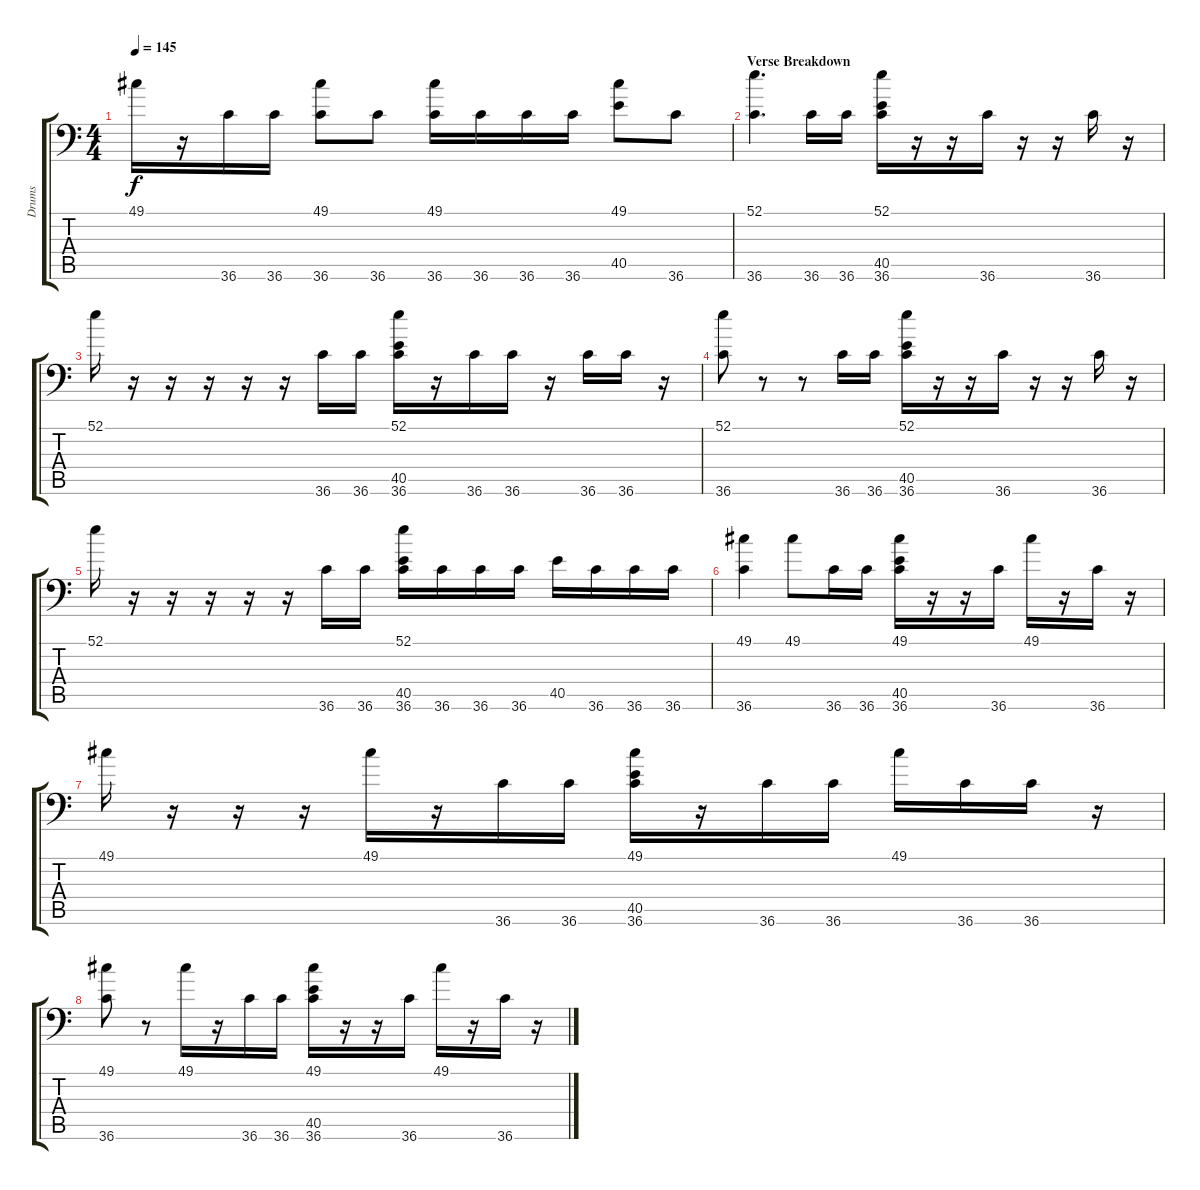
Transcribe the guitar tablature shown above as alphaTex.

\track ("Drums" "Drums") {instrument acousticgrandpiano}
\staff {score tabs}
\tuning (C-1 C-1 C-1 C-1 C-1 C-1) {hide}
\ts (4 4)
\tempo 145
\clef f4
\ks c
49.1.16{dy f} r.16 36.6.16 36.6.16 (49.1 36.6).8 36.6.8 (49.1 36.6).16 36.6.16 36.6.16 36.6.16 (49.1 40.5).8 36.6.8 |
\section ("" "Verse Breakdown")
(52.1 36.6).4{d} 36.6.16 36.6.16 (52.1 40.5 36.6).16 r.16 r.16 36.6.16 r.16 r.16 36.6.16 r.16 |
52.1.16 r.16 r.16 r.16 r.16 r.16 36.6.16 36.6.16 (52.1 40.5 36.6).16 r.16 36.6.16 36.6.16 r.16 36.6.16 36.6.16 r.16 |
(52.1 36.6).8 r.8 r.8 36.6.16 36.6.16 (52.1 40.5 36.6).16 r.16 r.16 36.6.16 r.16 r.16 36.6.16 r.16 |
52.1.16 r.16 r.16 r.16 r.16 r.16 36.6.16 36.6.16 (52.1 40.5 36.6).16 36.6.16 36.6.16 36.6.16 40.5.16 36.6.16 36.6.16 36.6.16 |
(49.1 36.6).4 49.1.8 36.6.16 36.6.16 (49.1 40.5 36.6).16 r.16 r.16 36.6.16 49.1.16 r.16 36.6.16 r.16 |
49.1.16 r.16 r.16 r.16 49.1.16 r.16 36.6.16 36.6.16 (49.1 40.5 36.6).16 r.16 36.6.16 36.6.16 49.1.16 36.6.16 36.6.16 r.16 |
(49.1 36.6).8 r.8 49.1.16 r.16 36.6.16 36.6.16 (49.1 40.5 36.6).16 r.16 r.16 36.6.16 49.1.16 r.16 36.6.16 r.16
